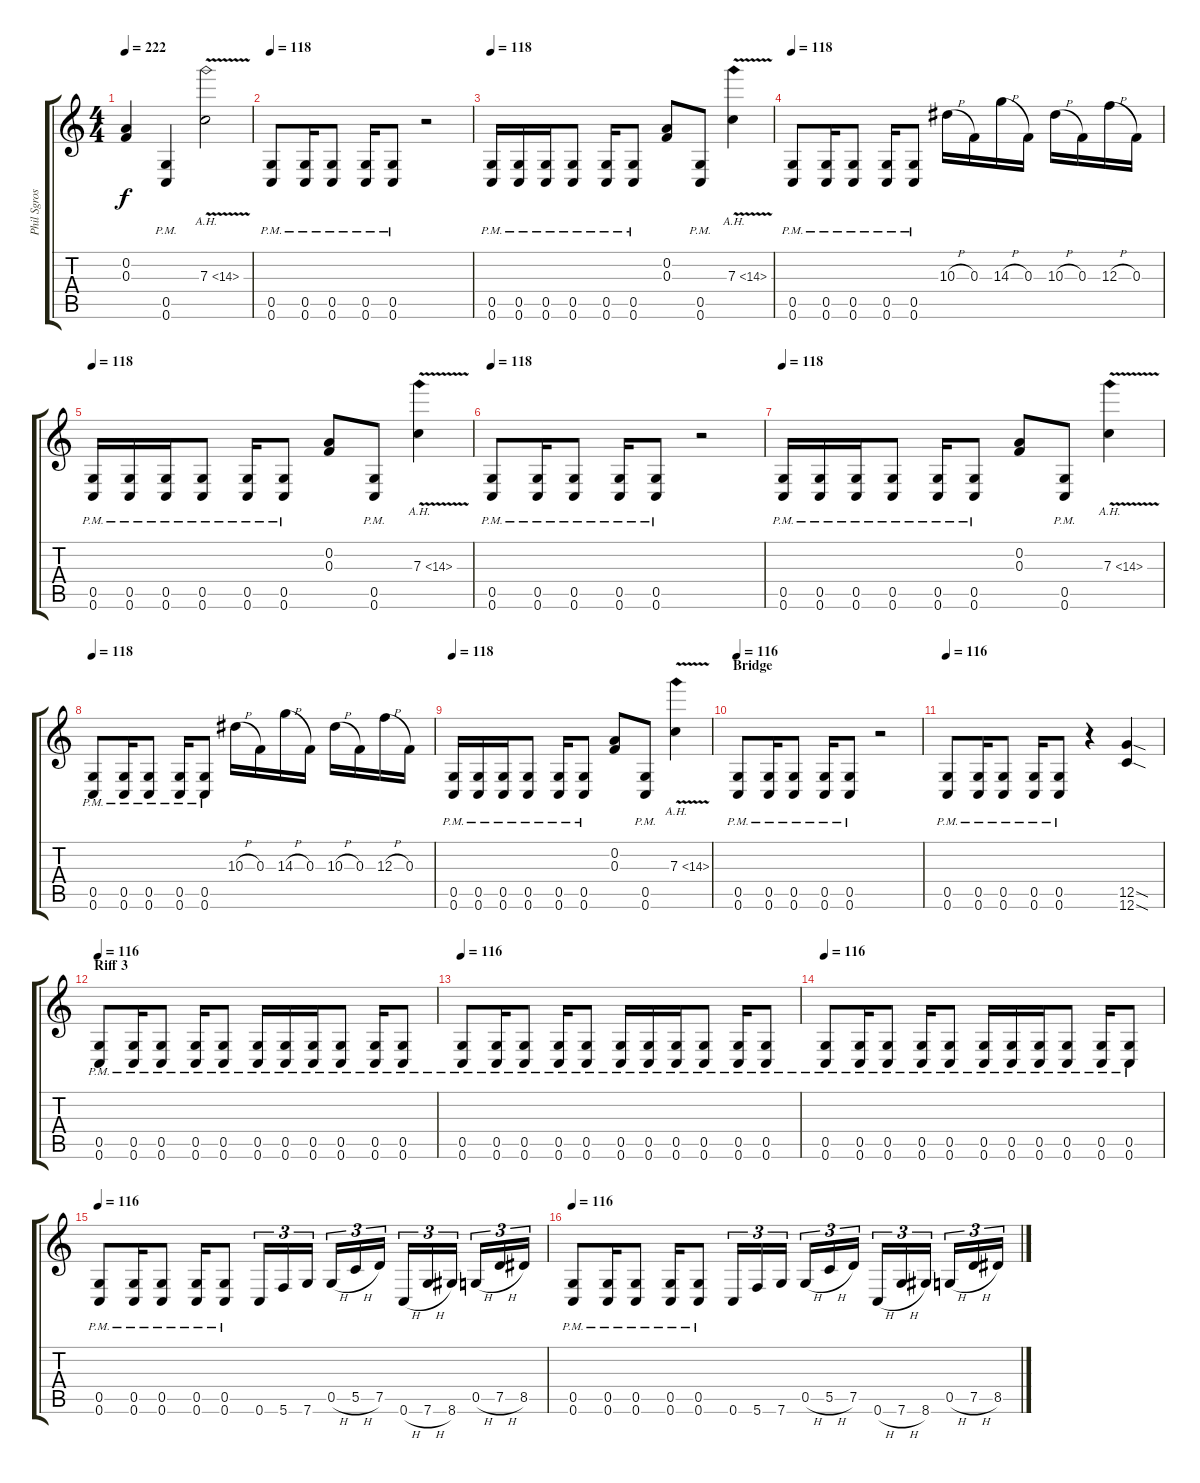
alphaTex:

\track ("Phil Sgrosso (Guitar)" "Phil Sgros") {instrument overdrivenguitar}
\staff {score tabs}
\tuning (D4 A3 F3 C3 G2 C2) {hide}
\ts (4 4)
\tempo 222
\clef g2
\ks c
(0.2 0.3).4{dy f} (0.5{pm} 0.6{pm}).4 7.3{ah 7 v}.2 |
\tempo 118
(0.5{pm} 0.6{pm}).8 (0.5{pm} 0.6{pm}).16 (0.5{pm} 0.6{pm}).8 (0.5{pm} 0.6{pm}).16 (0.5{pm} 0.6{pm}).8 r.2 |
\tempo 118
(0.5{pm} 0.6{pm}).16{volume 16} (0.5{pm} 0.6{pm}).16 (0.5{pm} 0.6{pm}).16 (0.5{pm} 0.6{pm}).8 (0.5{pm} 0.6{pm}).16 (0.5{pm} 0.6{pm}).8 (0.2 0.3).8 (0.5{pm} 0.6{pm}).8 7.3{ah 7 v}.4 |
\tempo 118
(0.5{pm} 0.6{pm}).8 (0.5{pm} 0.6{pm}).16 (0.5{pm} 0.6{pm}).8 (0.5{pm} 0.6{pm}).16 (0.5{pm} 0.6{pm}).8 10.3{h}.16 0.3.16 14.3{h}.16 0.3.16 10.3{h}.16 0.3.16 12.3{h}.16 0.3.16 |
\tempo 118
(0.5{pm} 0.6{pm}).16{volume 16} (0.5{pm} 0.6{pm}).16 (0.5{pm} 0.6{pm}).16 (0.5{pm} 0.6{pm}).8 (0.5{pm} 0.6{pm}).16 (0.5{pm} 0.6{pm}).8 (0.2 0.3).8 (0.5{pm} 0.6{pm}).8 7.3{ah 7 v}.4 |
\tempo 118
(0.5{pm} 0.6{pm}).8 (0.5{pm} 0.6{pm}).16 (0.5{pm} 0.6{pm}).8 (0.5{pm} 0.6{pm}).16 (0.5{pm} 0.6{pm}).8 r.2 |
\tempo 118
(0.5{pm} 0.6{pm}).16{volume 16} (0.5{pm} 0.6{pm}).16 (0.5{pm} 0.6{pm}).16 (0.5{pm} 0.6{pm}).8 (0.5{pm} 0.6{pm}).16 (0.5{pm} 0.6{pm}).8 (0.2 0.3).8 (0.5{pm} 0.6{pm}).8 7.3{ah 7 v}.4 |
\tempo 118
(0.5{pm} 0.6{pm}).8 (0.5{pm} 0.6{pm}).16 (0.5{pm} 0.6{pm}).8 (0.5{pm} 0.6{pm}).16 (0.5{pm} 0.6{pm}).8 10.3{h}.16 0.3.16 14.3{h}.16 0.3.16 10.3{h}.16 0.3.16 12.3{h}.16 0.3.16 |
\tempo 118
(0.5{pm} 0.6{pm}).16{volume 16} (0.5{pm} 0.6{pm}).16 (0.5{pm} 0.6{pm}).16 (0.5{pm} 0.6{pm}).8 (0.5{pm} 0.6{pm}).16 (0.5{pm} 0.6{pm}).8 (0.2 0.3).8 (0.5{pm} 0.6{pm}).8 7.3{ah 7 v}.4 |
\section ("" "Bridge")
\tempo 116
(0.5{pm} 0.6{pm}).8 (0.5{pm} 0.6).16 (0.5{pm} 0.6{pm}).8 (0.5{pm} 0.6).16 (0.5{pm} 0.6{pm}).8 r.2 |
\tempo 116
(0.5{pm} 0.6{pm}).8 (0.5{pm} 0.6).16 (0.5{pm} 0.6{pm}).8 (0.5{pm} 0.6).16 (0.5{pm} 0.6{pm}).8 r.4 (12.5{sod} 12.6{sod}).4 |
\section ("" "Riff 3")
\tempo 116
(0.5{pm} 0.6{pm}).8 (0.5{pm} 0.6{pm}).16 (0.5{pm} 0.6{pm}).8 (0.5{pm} 0.6{pm}).16 (0.5{pm} 0.6{pm}).8 (0.5{pm} 0.6{pm}).16 (0.5{pm} 0.6{pm}).16 (0.5{pm} 0.6{pm}).16 (0.5{pm} 0.6{pm}).8 (0.5{pm} 0.6{pm}).16 (0.5{pm} 0.6{pm}).8 |
\tempo 116
(0.5{pm} 0.6{pm}).8 (0.5{pm} 0.6{pm}).16 (0.5{pm} 0.6{pm}).8 (0.5{pm} 0.6{pm}).16 (0.5{pm} 0.6{pm}).8 (0.5{pm} 0.6{pm}).16 (0.5{pm} 0.6{pm}).16 (0.5{pm} 0.6{pm}).16 (0.5{pm} 0.6{pm}).8 (0.5{pm} 0.6{pm}).16 (0.5{pm} 0.6{pm}).8 |
\tempo 116
(0.5{pm} 0.6{pm}).8 (0.5{pm} 0.6{pm}).16 (0.5{pm} 0.6{pm}).8 (0.5{pm} 0.6{pm}).16 (0.5{pm} 0.6{pm}).8 (0.5{pm} 0.6{pm}).16 (0.5{pm} 0.6{pm}).16 (0.5{pm} 0.6{pm}).16 (0.5{pm} 0.6{pm}).8 (0.5{pm} 0.6{pm}).16 (0.5{pm} 0.6{pm}).8 |
\tempo 116
(0.5{pm} 0.6{pm}).8 (0.5{pm} 0.6{pm}).16 (0.5{pm} 0.6{pm}).8 (0.5{pm} 0.6{pm}).16 (0.5{pm} 0.6{pm}).8 0.6.16{tu (3 2)} 5.6.16{tu (3 2)} 7.6.16{tu (3 2)} 0.5{h}.16{tu (3 2)} 5.5{h}.16{tu (3 2)} 7.5.16{tu (3 2)} 0.6{h}.16{tu (3 2)} 7.6{h}.16{tu (3 2)} 8.6.16{tu (3 2)} 0.5{h}.16{tu (3 2)} 7.5{h}.16{tu (3 2)} 8.5.16{tu (3 2)} |
\tempo 116
(0.5{pm} 0.6{pm}).8 (0.5{pm} 0.6{pm}).16 (0.5{pm} 0.6{pm}).8 (0.5{pm} 0.6{pm}).16 (0.5{pm} 0.6{pm}).8 0.6.16{tu (3 2)} 5.6.16{tu (3 2)} 7.6.16{tu (3 2)} 0.5{h}.16{tu (3 2)} 5.5{h}.16{tu (3 2)} 7.5.16{tu (3 2)} 0.6{h}.16{tu (3 2)} 7.6{h}.16{tu (3 2)} 8.6.16{tu (3 2)} 0.5{h}.16{tu (3 2)} 7.5{h}.16{tu (3 2)} 8.5.16{tu (3 2)}
